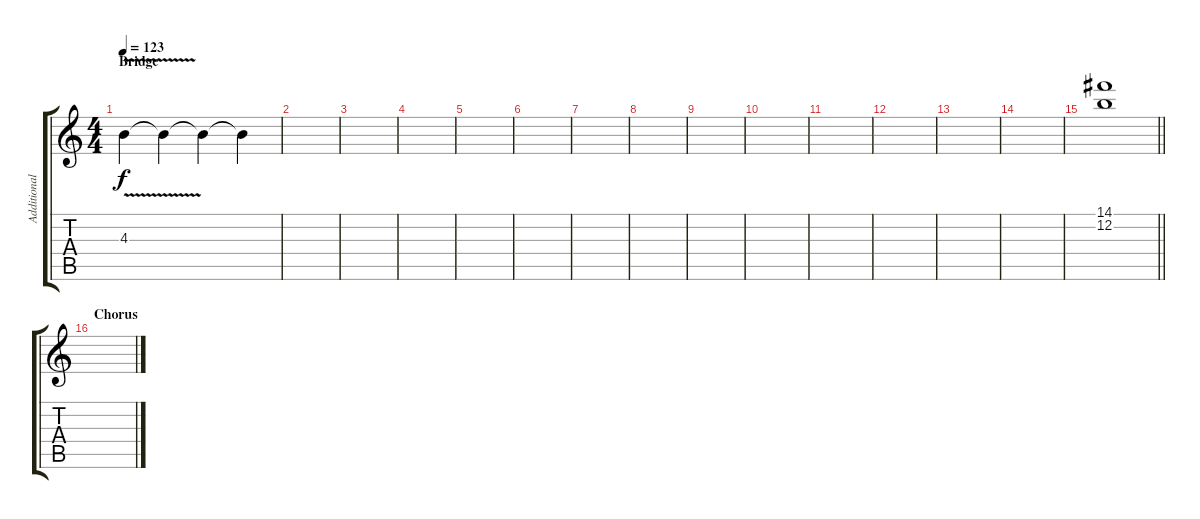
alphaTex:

\track ("Additional Guitar" "Additional") {instrument electricguitarclean}
\staff {score tabs}
\tuning (E4 B3 G3 D3 A2 E2) {hide}
\ts (4 4)
\section ("" "Bridge")
\tempo 123
\clef g2
\ks c
4.3{v}.4{dy f volume 16 balance 8 instrument distortionguitar} 4.3{t}.4{volume 0} 4.3{t}.4 4.3{t}.4 |
|
|
|
|
|
|
|
|
|
|
|
|
|
\barLineRight lightlight
(14.1 12.2).1{volume 9 balance 8} |
\section ("" "Chorus")
